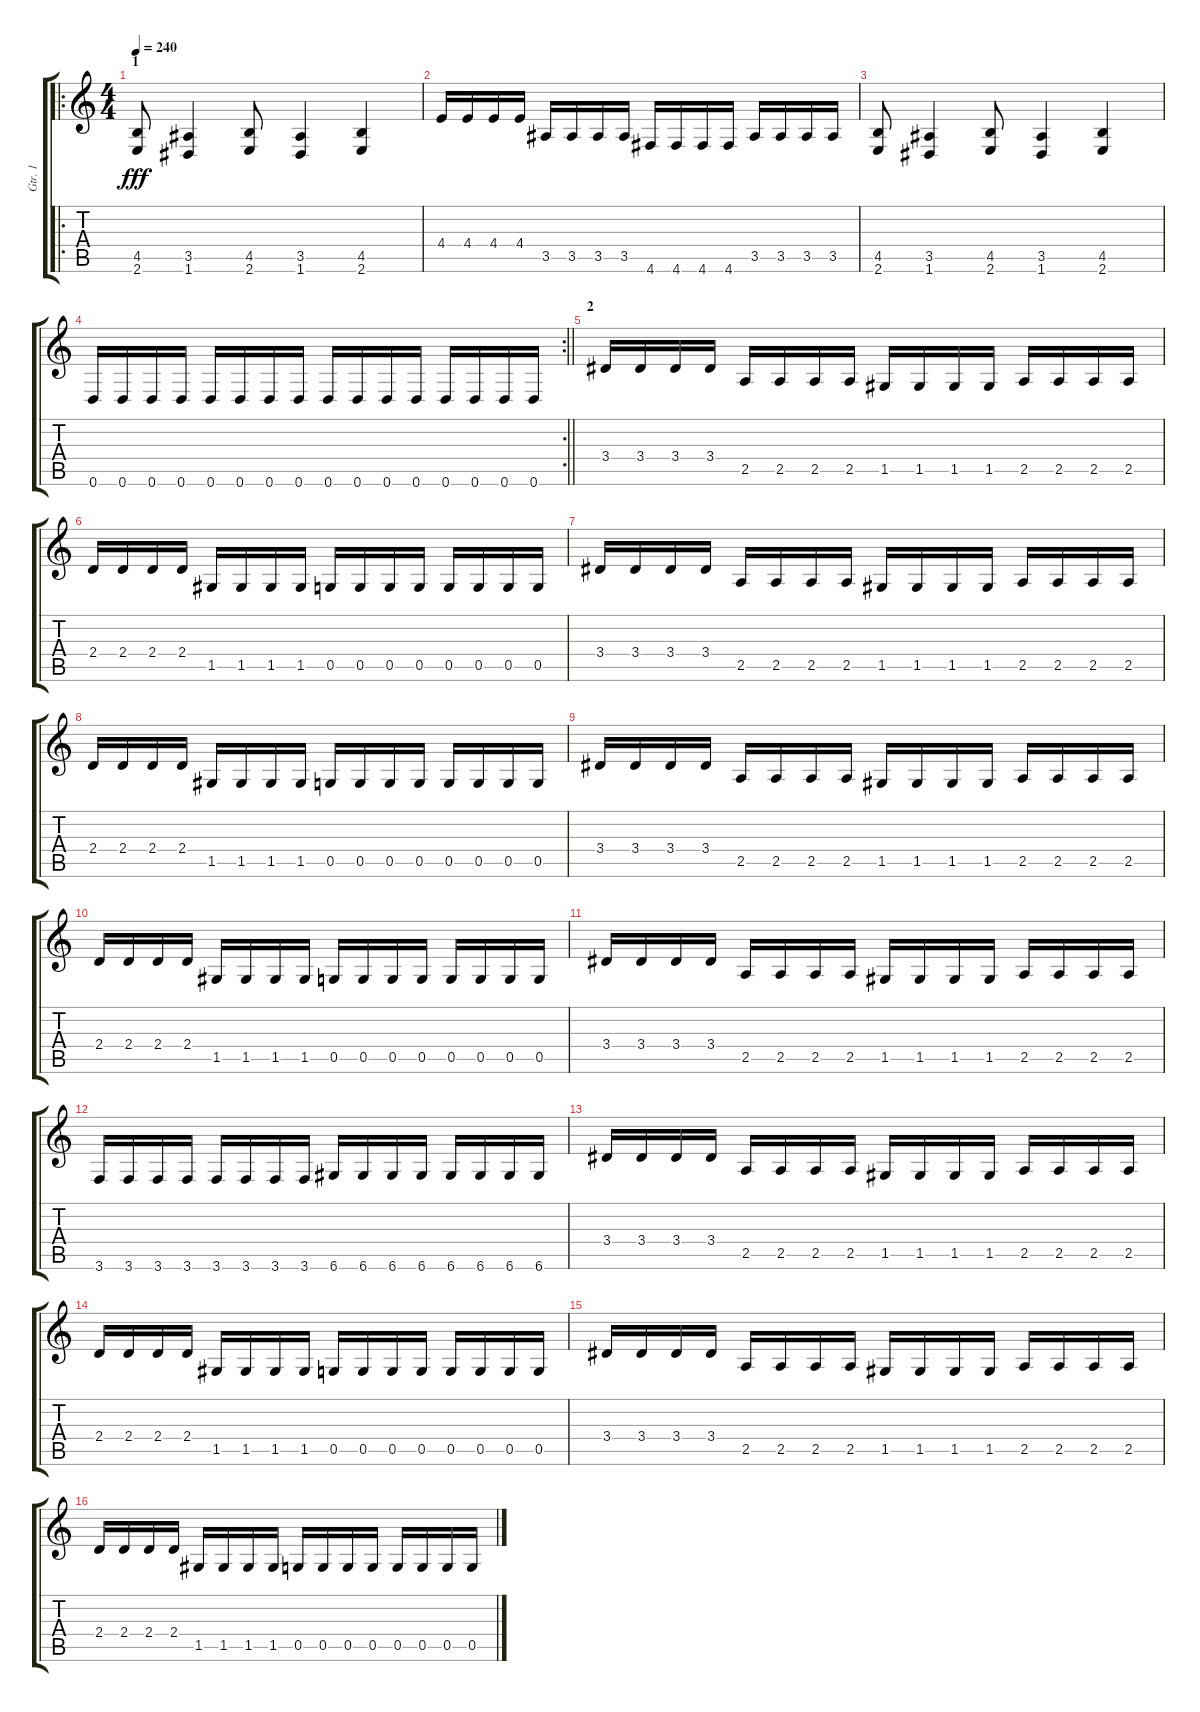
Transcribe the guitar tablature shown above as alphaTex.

\track ("Gtr. 1" "Gtr. 1") {instrument distortionguitar}
\staff {score tabs}
\tuning (D4 A3 F3 C3 G2 D2) {hide}
\ro
\ts (4 4)
\section ("" "1")
\tempo 240
\clef g2
\ks c
(4.5 2.6).8{dy fff instrument distortionguitar} (3.5 1.6).4 (4.5 2.6).8 (3.5 1.6).4 (4.5 2.6).4 |
4.4.16 4.4.16 4.4.16 4.4.16 3.5.16 3.5.16 3.5.16 3.5.16 4.6.16 4.6.16 4.6.16 4.6.16 3.5.16 3.5.16 3.5.16 3.5.16 |
(4.5 2.6).8 (3.5 1.6).4 (4.5 2.6).8 (3.5 1.6).4 (4.5 2.6).4 |
\rc 2
\barLineRight lightlight
0.6.16 0.6.16 0.6.16 0.6.16 0.6.16 0.6.16 0.6.16 0.6.16 0.6.16 0.6.16 0.6.16 0.6.16 0.6.16 0.6.16 0.6.16 0.6.16 |
\section ("" "2")
3.4.16 3.4.16 3.4.16 3.4.16 2.5.16 2.5.16 2.5.16 2.5.16 1.5.16 1.5.16 1.5.16 1.5.16 2.5.16 2.5.16 2.5.16 2.5.16 |
2.4.16 2.4.16 2.4.16 2.4.16 1.5.16 1.5.16 1.5.16 1.5.16 0.5.16 0.5.16 0.5.16 0.5.16 0.5.16 0.5.16 0.5.16 0.5.16 |
3.4.16 3.4.16 3.4.16 3.4.16 2.5.16 2.5.16 2.5.16 2.5.16 1.5.16 1.5.16 1.5.16 1.5.16 2.5.16 2.5.16 2.5.16 2.5.16 |
2.4.16 2.4.16 2.4.16 2.4.16 1.5.16 1.5.16 1.5.16 1.5.16 0.5.16 0.5.16 0.5.16 0.5.16 0.5.16 0.5.16 0.5.16 0.5.16 |
3.4.16 3.4.16 3.4.16 3.4.16 2.5.16 2.5.16 2.5.16 2.5.16 1.5.16 1.5.16 1.5.16 1.5.16 2.5.16 2.5.16 2.5.16 2.5.16 |
2.4.16 2.4.16 2.4.16 2.4.16 1.5.16 1.5.16 1.5.16 1.5.16 0.5.16 0.5.16 0.5.16 0.5.16 0.5.16 0.5.16 0.5.16 0.5.16 |
3.4.16 3.4.16 3.4.16 3.4.16 2.5.16 2.5.16 2.5.16 2.5.16 1.5.16 1.5.16 1.5.16 1.5.16 2.5.16 2.5.16 2.5.16 2.5.16 |
3.6.16 3.6.16 3.6.16 3.6.16 3.6.16 3.6.16 3.6.16 3.6.16 6.6.16 6.6.16 6.6.16 6.6.16 6.6.16 6.6.16 6.6.16 6.6.16 |
3.4.16 3.4.16 3.4.16 3.4.16 2.5.16 2.5.16 2.5.16 2.5.16 1.5.16 1.5.16 1.5.16 1.5.16 2.5.16 2.5.16 2.5.16 2.5.16 |
2.4.16 2.4.16 2.4.16 2.4.16 1.5.16 1.5.16 1.5.16 1.5.16 0.5.16 0.5.16 0.5.16 0.5.16 0.5.16 0.5.16 0.5.16 0.5.16 |
3.4.16 3.4.16 3.4.16 3.4.16 2.5.16 2.5.16 2.5.16 2.5.16 1.5.16 1.5.16 1.5.16 1.5.16 2.5.16 2.5.16 2.5.16 2.5.16 |
2.4.16 2.4.16 2.4.16 2.4.16 1.5.16 1.5.16 1.5.16 1.5.16 0.5.16 0.5.16 0.5.16 0.5.16 0.5.16 0.5.16 0.5.16 0.5.16
